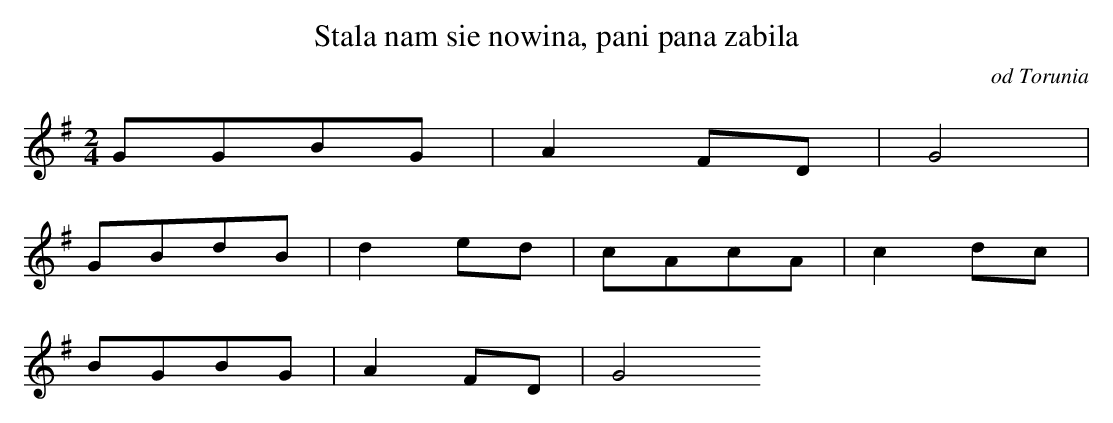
X:1
T: Stala nam sie nowina, pani pana zabila
O: od Torunia
M: 2/4
L: 1/8
K: G
GGBG | A2FD | G4 |
GBdB | d2ed | cAcA | c2dc |
BGBG | A2FD | G4
